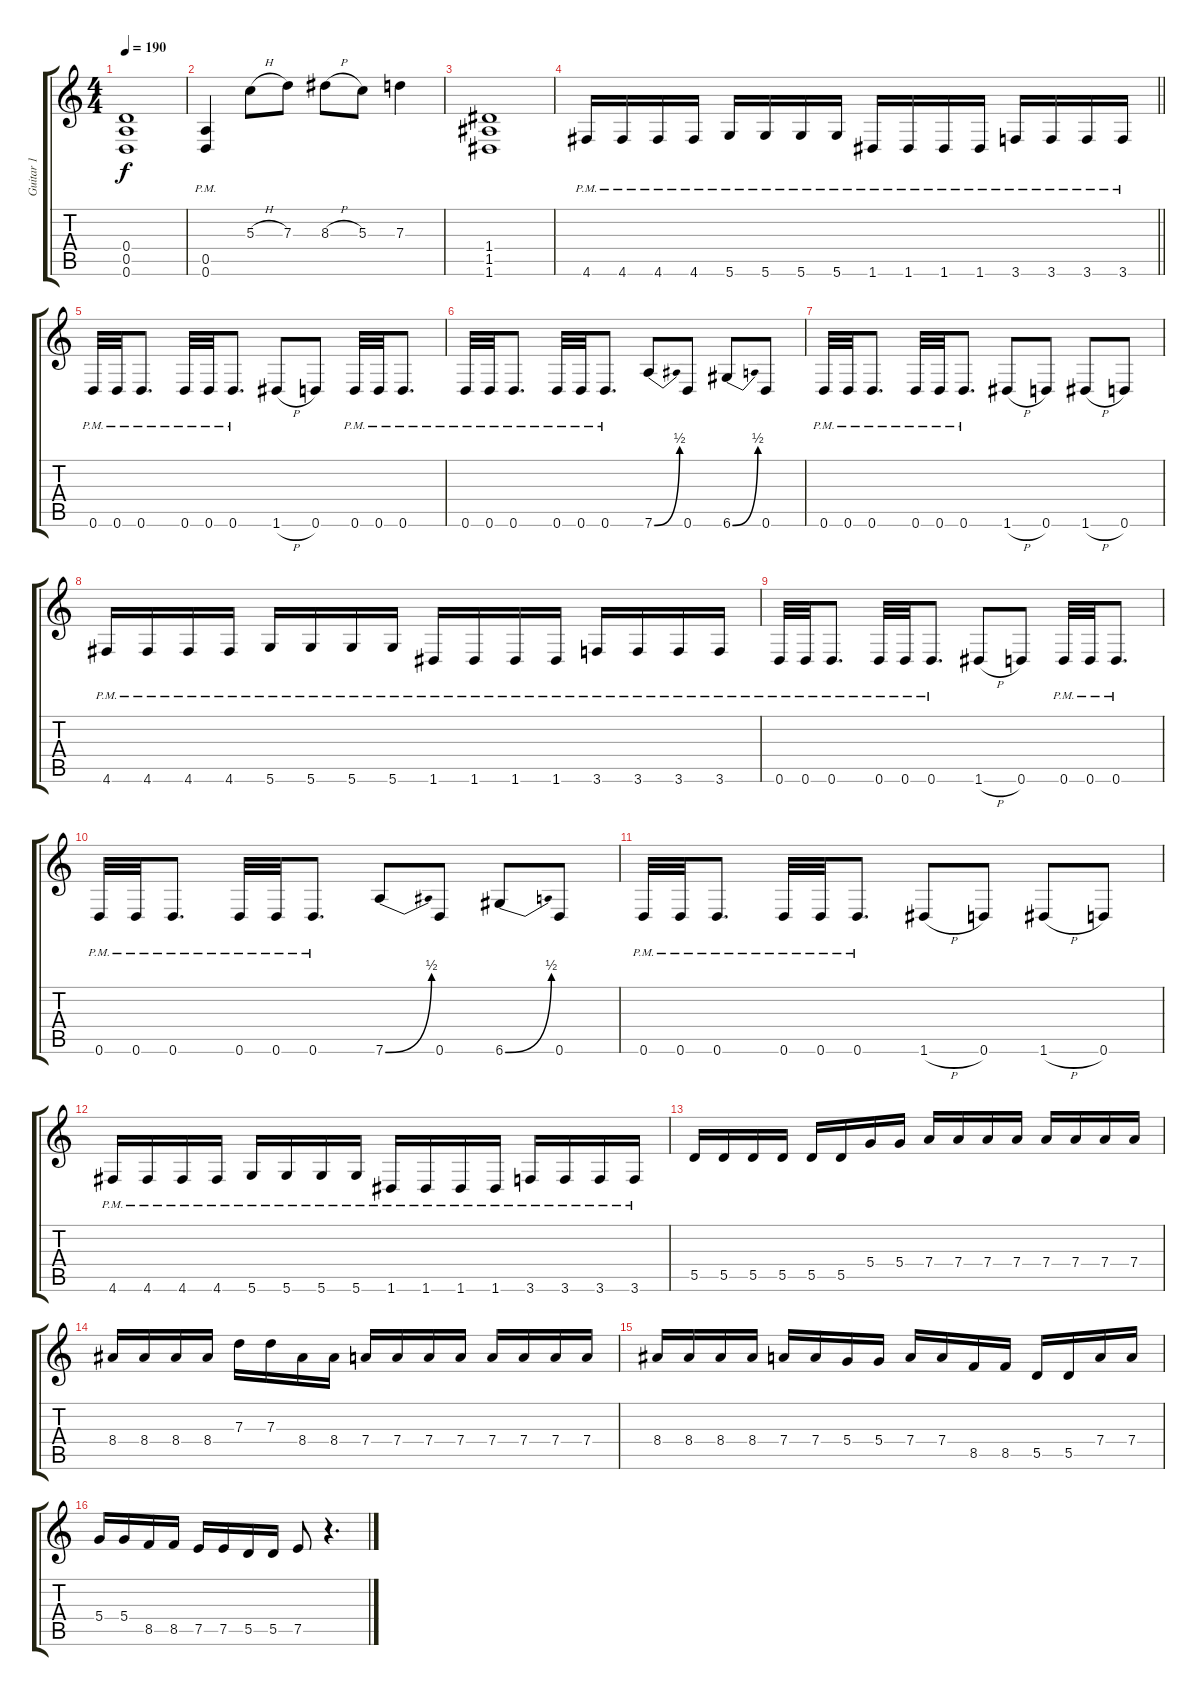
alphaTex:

\track ("Guitar 1" "Guitar 1") {instrument distortionguitar}
\staff {score tabs}
\tuning (E4 B3 G3 D3 A2 D2) {hide}
\ts (4 4)
\tempo 190
\clef g2
\ks c
(0.4 0.5 0.6).1{dy f} |
(0.5{pm} 0.6{pm}).4 5.3{h}.8 7.3.8 8.3{h}.8 5.3.8 7.3.4 |
(1.4 1.5 1.6).1 |
\barLineRight lightlight
4.6{pm}.16 4.6{pm}.16 4.6{pm}.16 4.6{pm}.16 5.6{pm}.16 5.6{pm}.16 5.6{pm}.16 5.6{pm}.16 1.6{pm}.16 1.6{pm}.16 1.6{pm}.16 1.6{pm}.16 3.6{pm}.16 3.6{pm}.16 3.6{pm}.16 3.6{pm}.16 |
0.6{pm}.32 0.6{pm}.32 0.6{pm}.8{d} 0.6{pm}.32 0.6{pm}.32 0.6{pm}.8{d} 1.6{h}.8 0.6.8 0.6{pm}.32 0.6{pm}.32 0.6{pm}.8{d} |
0.6{pm}.32 0.6{pm}.32 0.6{pm}.8{d} 0.6{pm}.32 0.6{pm}.32 0.6{pm}.8{d} 7.6{be (bend 0 0 60 2)}.8 0.6.8 6.6{be (bend 0 0 60 2)}.8 0.6.8 |
0.6{pm}.32 0.6{pm}.32 0.6{pm}.8{d} 0.6{pm}.32 0.6{pm}.32 0.6{pm}.8{d} 1.6{h}.8 0.6.8 1.6{h}.8 0.6.8 |
4.6{pm}.16 4.6{pm}.16 4.6{pm}.16 4.6{pm}.16 5.6{pm}.16 5.6{pm}.16 5.6{pm}.16 5.6{pm}.16 1.6{pm}.16 1.6{pm}.16 1.6{pm}.16 1.6{pm}.16 3.6{pm}.16 3.6{pm}.16 3.6{pm}.16 3.6{pm}.16 |
0.6{pm}.32 0.6{pm}.32 0.6{pm}.8{d} 0.6{pm}.32 0.6{pm}.32 0.6{pm}.8{d} 1.6{h}.8 0.6.8 0.6{pm}.32 0.6{pm}.32 0.6{pm}.8{d} |
0.6{pm}.32 0.6{pm}.32 0.6{pm}.8{d} 0.6{pm}.32 0.6{pm}.32 0.6{pm}.8{d} 7.6{be (bend 0 0 60 2)}.8 0.6.8 6.6{be (bend 0 0 60 2)}.8 0.6.8 |
0.6{pm}.32 0.6{pm}.32 0.6{pm}.8{d} 0.6{pm}.32 0.6{pm}.32 0.6{pm}.8{d} 1.6{h}.8 0.6.8 1.6{h}.8 0.6.8 |
4.6{pm}.16 4.6{pm}.16 4.6{pm}.16 4.6{pm}.16 5.6{pm}.16 5.6{pm}.16 5.6{pm}.16 5.6{pm}.16 1.6{pm}.16 1.6{pm}.16 1.6{pm}.16 1.6{pm}.16 3.6{pm}.16 3.6{pm}.16 3.6{pm}.16 3.6{pm}.16 |
5.5.16 5.5.16 5.5.16 5.5.16 5.5.16 5.5.16 5.4.16 5.4.16 7.4.16 7.4.16 7.4.16 7.4.16 7.4.16 7.4.16 7.4.16 7.4.16 |
8.4.16 8.4.16 8.4.16 8.4.16 7.3.16 7.3.16 8.4.16 8.4.16 7.4.16 7.4.16 7.4.16 7.4.16 7.4.16 7.4.16 7.4.16 7.4.16 |
8.4.16 8.4.16 8.4.16 8.4.16 7.4.16 7.4.16 5.4.16 5.4.16 7.4.16 7.4.16 8.5.16 8.5.16 5.5.16 5.5.16 7.4.16 7.4.16 |
5.4.16 5.4.16 8.5.16 8.5.16 7.5.16 7.5.16 5.5.16 5.5.16 7.5.8 r.4{d}
